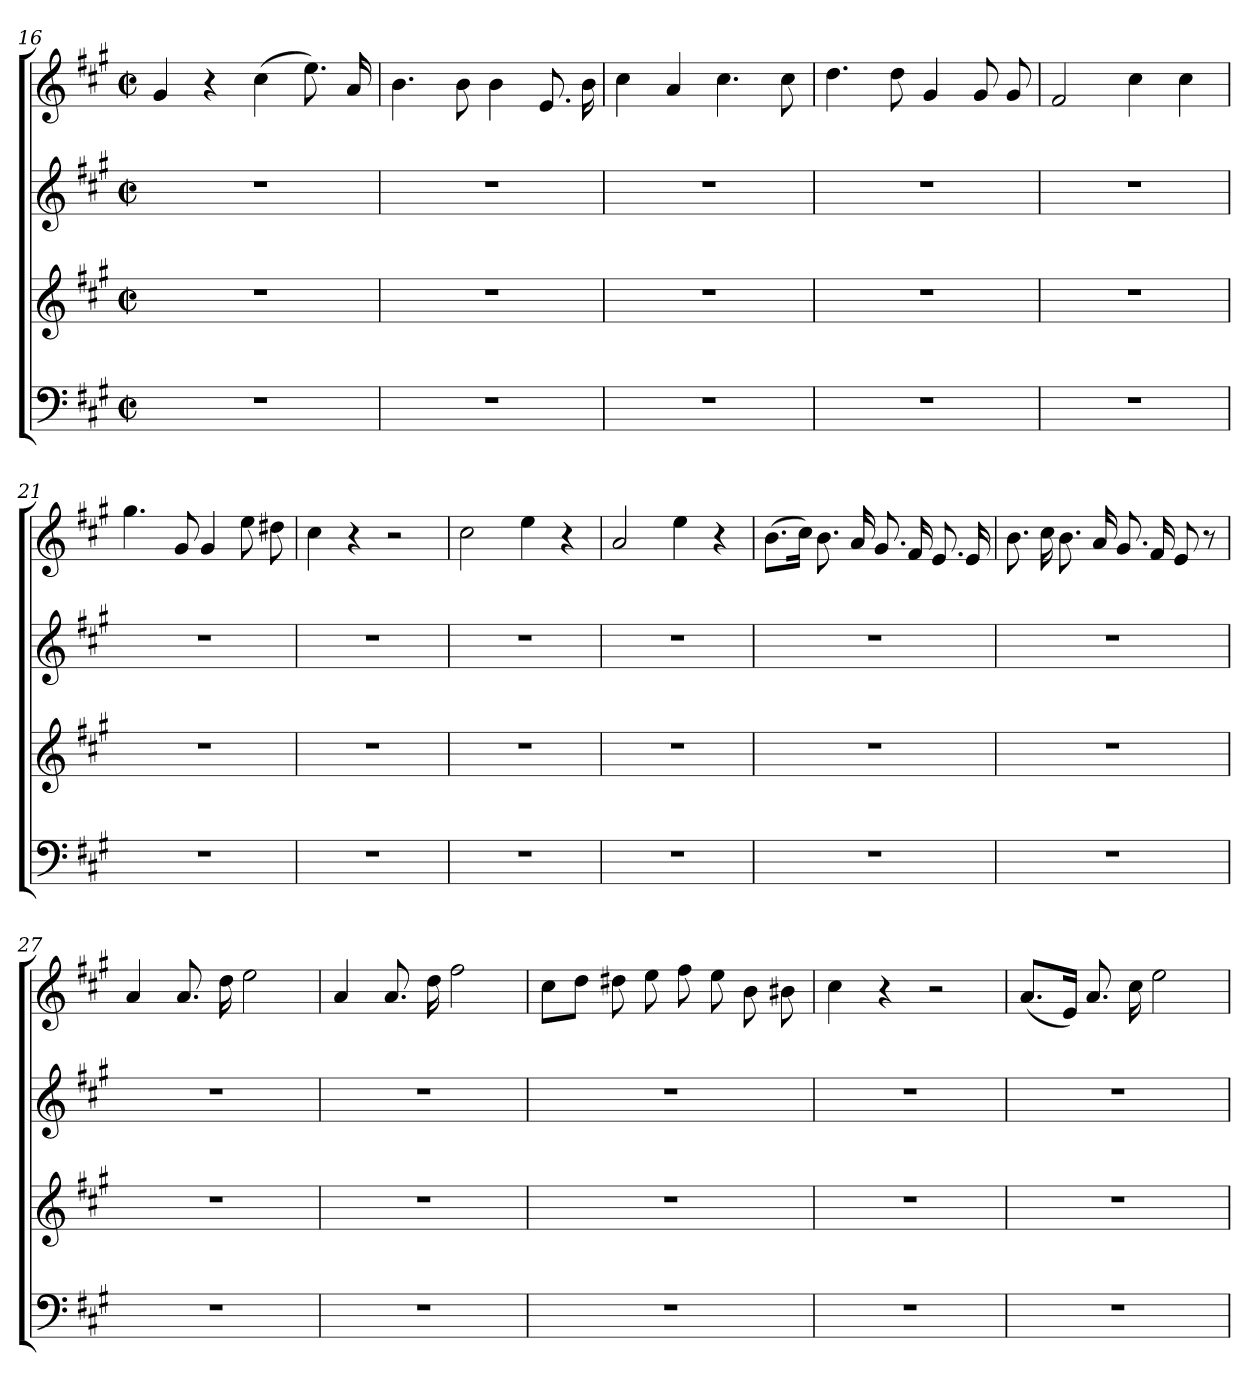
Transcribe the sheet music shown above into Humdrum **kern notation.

**kern	**kern	**kern	**kern
*part4	*part3	*part2	*part1
*staff4	*staff3	*staff2	*staff1
*clefF4	*clefG2	*clefG2	*clefG2
*k[f#c#g#]	*k[f#c#g#]	*k[f#c#g#]	*k[f#c#g#]
*A:	*A:	*A:	*A:
*M2/2	*M2/2	*M2/2	*M2/2
*met(c|)	*met(c|)	*met(c|)	*met(c|)
=16	=16	=16	=16
1r	1r	1r	4g#/
.	.	.	4r
.	.	.	(>4cc#\
.	.	.	8.ee\)
.	.	.	16a/
=17	=17	=17	=17
1r	1r	1r	4.b\
.	.	.	8b\
.	.	.	4b\
.	.	.	8.e/
.	.	.	16b\
=18	=18	=18	=18
1r	1r	1r	4cc#\
.	.	.	4a/
.	.	.	4.cc#\
.	.	.	8cc#\
=19	=19	=19	=19
1r	1r	1r	4.dd\
.	.	.	8dd\
.	.	.	4g#/
.	.	.	8g#/
.	.	.	8g#/
!!LO:PB:g=z
=20	=20	=20	=20
1r	1r	1r	2f#/
.	.	.	4cc#\
.	.	.	4cc#\
=21	=21	=21	=21
1r	1r	1r	4.gg#\
.	.	.	8g#/
.	.	.	4g#/
.	.	.	8ee\
.	.	.	8dd#X\
=22	=22	=22	=22
1r	1r	1r	4cc#\
.	.	.	4r
.	.	.	2r
=23	=23	=23	=23
1r	1r	1r	2cc#\
.	.	.	4ee\
.	.	.	4r
=24	=24	=24	=24
1r	1r	1r	2a/
.	.	.	4ee\
.	.	.	4r
!!LO:LB:g=z
=25	=25	=25	=25
1r	1r	1r	(>8.b\L
.	.	.	16cc#\Jk)
.	.	.	8.b\
.	.	.	16a/
.	.	.	8.g#/
.	.	.	16f#/
.	.	.	8.e/
.	.	.	16e/
=26	=26	=26	=26
1r	1r	1r	8.b\
.	.	.	16cc#\
.	.	.	8.b\
.	.	.	16a/
.	.	.	8.g#/
.	.	.	16f#/
.	.	.	8e/
.	.	.	8r
=27	=27	=27	=27
1r	1r	1r	4a/
.	.	.	8.a/
.	.	.	16dd\
.	.	.	2ee\
=28	=28	=28	=28
1r	1r	1r	4a/
.	.	.	8.a/
.	.	.	16dd\
.	.	.	2ff#\
!!LO:PB:g=z
=29	=29	=29	=29
1r	1r	1r	8cc#\L
.	.	.	8dd\J
.	.	.	8dd#X\
.	.	.	8ee\
.	.	.	8ff#\
.	.	.	8ee\
.	.	.	8b\
.	.	.	8b#X\
=30	=30	=30	=30
1r	1r	1r	4cc#\
.	.	.	4r
.	.	.	2r
=31	=31	=31	=31
1r	1r	1r	(<8.a/L
.	.	.	16e/Jk)
.	.	.	8.a/
.	.	.	16cc#\
.	.	.	2ee\
=	=	=	=
*-	*-	*-	*-
